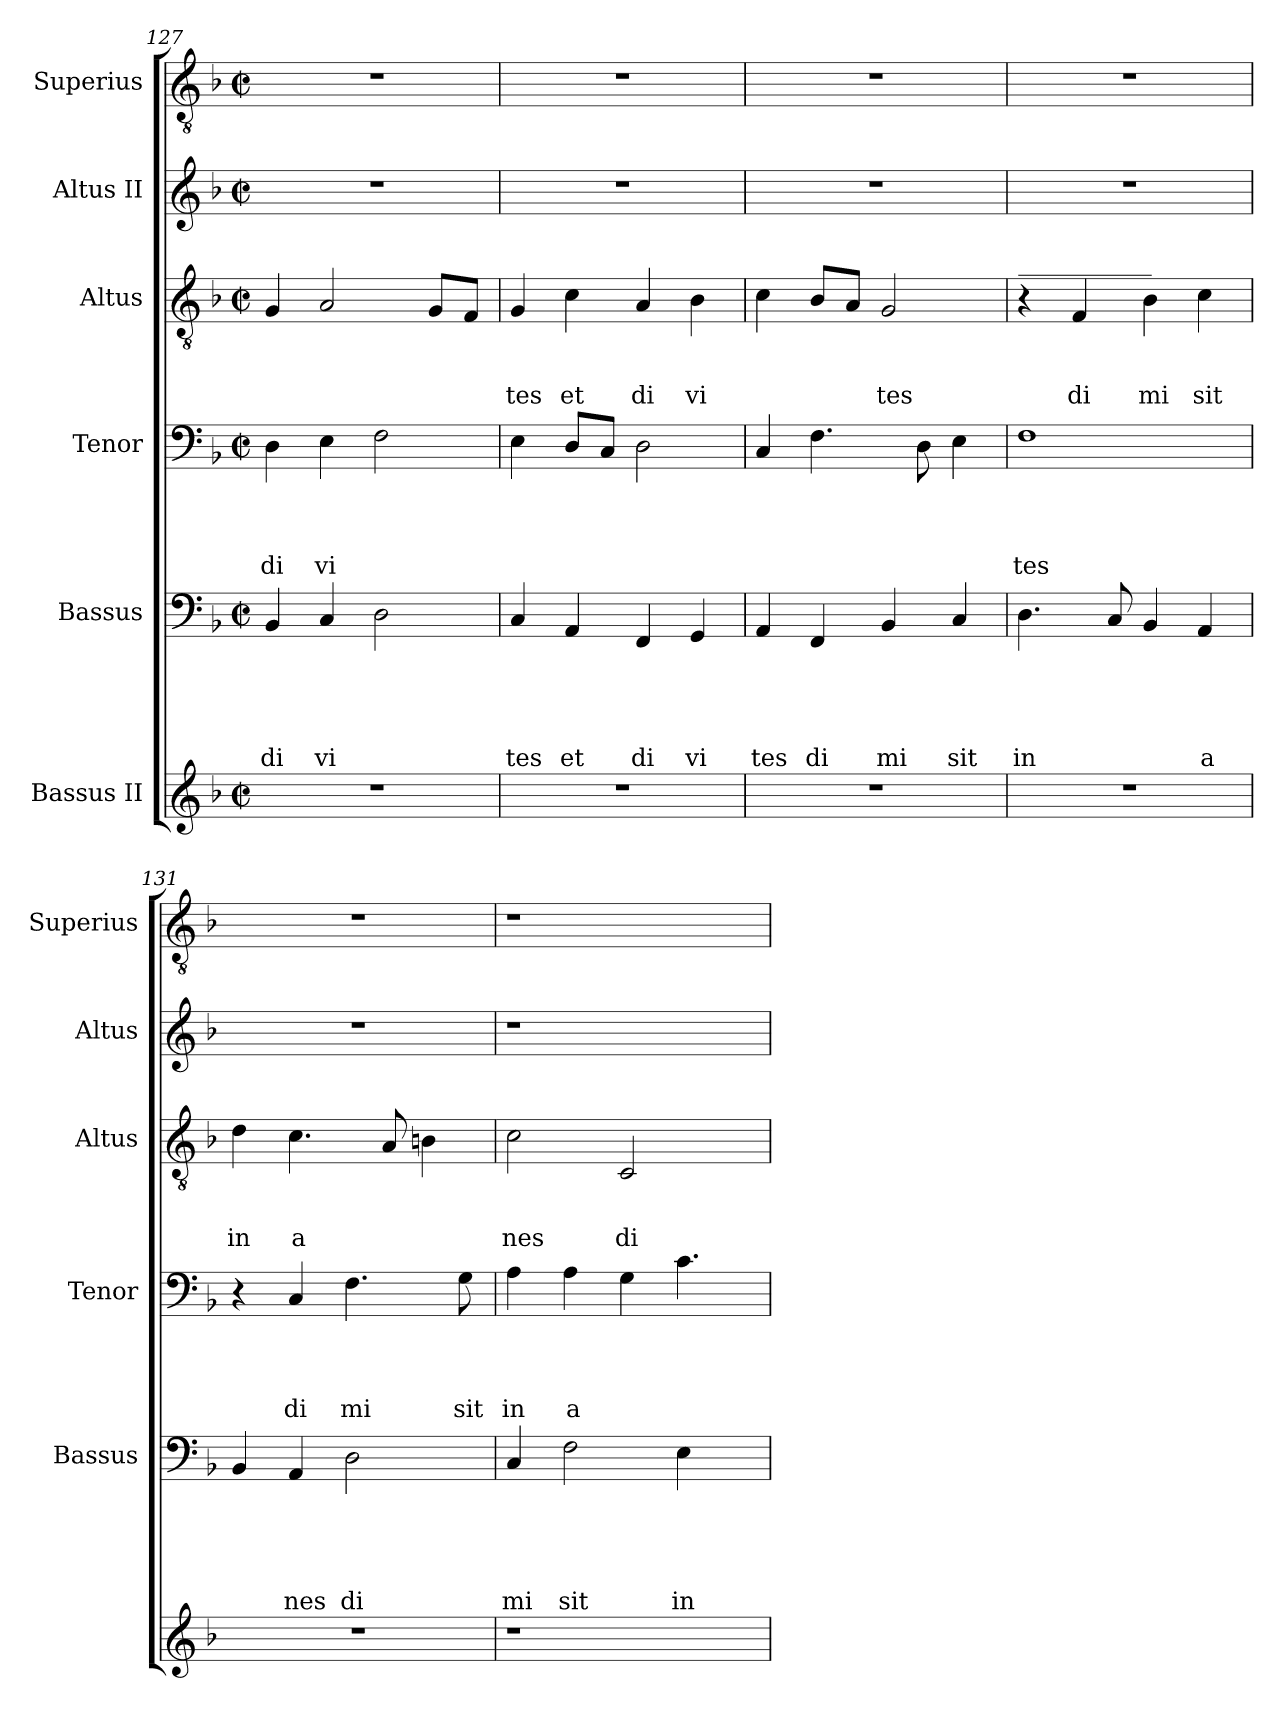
**kern	**kern	**text	**text	**text	**text	**text	**kern	**text	**text	**text	**text	**kern	**text	**text	**text	**kern	**kern
*part6	*part5	*part5	*part5	*part5	*part5	*part5	*part4	*part4	*part4	*part4	*part4	*part3	*part3	*part3	*part3	*part2	*part1
*staff6	*staff5	*staff5	*staff5	*staff5	*staff5	*staff5	*staff4	*staff4	*staff4	*staff4	*staff4	*staff3	*staff3	*staff3	*staff3	*staff2	*staff1
*I"Bassus II	*I"Bassus	*	*	*	*	*	*I"Tenor	*	*	*	*	*I"Altus	*	*	*	*I"Altus II	*I"Superius
*	*I'Bassus	*	*	*	*	*	*I'Tenor	*	*	*	*	*I'Altus	*	*	*	*I'Altus	*I'Superius
*clefG2	*clefF4	*	*	*	*	*	*clefF4	*	*	*	*	*clefGv2	*	*	*	*clefG2	*clefGv2
*k[b-]	*k[b-]	*	*	*	*	*	*k[b-]	*	*	*	*	*k[b-]	*	*	*	*k[b-]	*k[b-]
*F:	*F:	*	*	*	*	*	*F:	*	*	*	*	*F:	*	*	*	*F:	*F:
*M2/2	*M2/2	*	*	*	*	*	*M2/2	*	*	*	*	*M2/2	*	*	*	*M2/2	*M2/2
*met(c|)	*met(c|)	*	*	*	*	*	*met(c|)	*	*	*	*	*met(c|)	*	*	*	*met(c|)	*met(c|)
=127	=127	=127	=127	=127	=127	=127	=127	=127	=127	=127	=127	=127	=127	=127	=127	=127	=127
!	!	!	!	!	!	!LO:LY:b	!	!	!	!	!LO:LY:b	!	!	!	!	!	!
1r	4BB-/	.	.	.	.	di	4D\	.	.	.	di	4G/	.	.	.	1r	1r
!	!	!	!	!	!	!LO:LY:b	!	!	!	!	!LO:LY:b	!	!	!	!	!	!
.	4C/	.	.	.	.	vi	4E\	.	.	.	vi	2A/	.	.	.	.	.
.	2D\	.	.	.	.	.	2F\	.	.	.	.	.	.	.	.	.	.
.	.	.	.	.	.	.	.	.	.	.	.	8G/L	.	.	.	.	.
.	.	.	.	.	.	.	.	.	.	.	.	8F/J	.	.	.	.	.
=128	=128	=128	=128	=128	=128	=128	=128	=128	=128	=128	=128	=128	=128	=128	=128	=128	=128
!	!	!	!	!	!	!LO:LY:b	!	!	!	!	!	!	!	!	!LO:LY:b	!	!
1r	4C/	.	.	.	.	tes	4E\	.	.	.	.	4G/	.	.	tes	1r	1r
!	!	!	!	!	!	!LO:LY:b	!	!	!	!	!	!	!	!	!LO:LY:b	!	!
.	4AA/	.	.	.	.	et	8D/L	.	.	.	.	4c\	.	.	et	.	.
.	.	.	.	.	.	.	8C/J	.	.	.	.	.	.	.	.	.	.
!	!	!	!	!	!	!LO:LY:b	!	!	!	!	!	!	!	!	!LO:LY:b	!	!
.	4FF/	.	.	.	.	di	2D\	.	.	.	.	4A/	.	.	di	.	.
!	!	!	!	!	!	!LO:LY:b	!	!	!	!	!	!	!	!	!LO:LY:b	!	!
.	4GG/	.	.	.	.	vi	.	.	.	.	.	4B-\	.	.	vi	.	.
=129	=129	=129	=129	=129	=129	=129	=129	=129	=129	=129	=129	=129	=129	=129	=129	=129	=129
!	!	!	!	!	!	!LO:LY:b	!	!	!	!	!	!	!	!	!	!	!
1r	4AA/	.	.	.	.	tes	4C/	.	.	.	.	4c\	.	.	.	1r	1r
!	!	!	!	!	!	!LO:LY:b	!	!	!	!	!	!	!	!	!	!	!
.	4FF/	.	.	.	.	di	4.F\	.	.	.	.	8B-/L	.	.	.	.	.
.	.	.	.	.	.	.	.	.	.	.	.	8A/J	.	.	.	.	.
!	!	!	!	!	!	!LO:LY:b	!	!	!	!	!	!	!	!	!LO:LY:b	!	!
.	4BB-/	.	.	.	.	mi	.	.	.	.	.	2G/	.	.	tes	.	.
.	.	.	.	.	.	.	8D\	.	.	.	.	.	.	.	.	.	.
!	!	!	!	!	!	!LO:LY:b	!	!	!	!	!	!	!	!	!	!	!
.	4C/	.	.	.	.	sit	4E\	.	.	.	.	.	.	.	.	.	.
!!LO:LB:g=z
=130	=130	=130	=130	=130	=130	=130	=130	=130	=130	=130	=130	=130	=130	=130	=130	=130	=130
!	!	!	!	!	!	!	!	!	!	!	!	!LO:TX:a:t=___________	!	!	!	!	!
!	!	!	!	!	!	!LO:LY:b	!	!	!	!	!LO:LY:b	!	!	!	!	!	!
1r	4.D\	.	.	.	.	in	1F	.	.	.	tes	4r	.	.	.	1r	1r
!	!	!	!	!	!	!	!	!	!	!	!	!	!	!	!LO:LY:b	!	!
.	.	.	.	.	.	.	.	.	.	.	.	4F/	.	.	di	.	.
.	8C/	.	.	.	.	.	.	.	.	.	.	.	.	.	.	.	.
!	!	!	!	!	!	!	!	!	!	!	!	!	!	!	!LO:LY:b	!	!
.	4BB-/	.	.	.	.	.	.	.	.	.	.	4B-\	.	.	mi	.	.
!	!	!	!	!	!	!LO:LY:b	!	!	!	!	!	!	!	!	!LO:LY:b	!	!
.	4AA/	.	.	.	.	a	.	.	.	.	.	4c\	.	.	sit	.	.
=131	=131	=131	=131	=131	=131	=131	=131	=131	=131	=131	=131	=131	=131	=131	=131	=131	=131
!	!	!	!	!	!	!	!	!	!	!	!	!	!	!	!LO:LY:b	!	!
1r	4BB-/	.	.	.	.	.	4r	.	.	.	.	4d\	.	.	in	1r	1r
!	!	!	!	!	!	!LO:LY:b	!	!	!	!	!LO:LY:b	!	!	!	!LO:LY:b	!	!
.	4AA/	.	.	.	.	nes	4C/	.	.	.	di	4.c\	.	.	a	.	.
!	!	!	!	!	!	!LO:LY:b	!	!	!	!	!LO:LY:b	!	!	!	!	!	!
.	2D\	.	.	.	.	di	4.F\	.	.	.	mi	.	.	.	.	.	.
.	.	.	.	.	.	.	.	.	.	.	.	8A/	.	.	.	.	.
.	.	.	.	.	.	.	.	.	.	.	.	4B\	.	.	.	.	.
!	!	!	!	!	!	!	!	!	!	!	!LO:LY:b	!	!	!	!	!	!
.	.	.	.	.	.	.	8G\	.	.	.	sit	.	.	.	.	.	.
=132	=132	=132	=132	=132	=132	=132	=132	=132	=132	=132	=132	=132	=132	=132	=132	=132	=132
!	!	!	!	!	!	!LO:LY:b	!	!	!	!	!LO:LY:b	!	!	!	!LO:LY:b	!	!
1r	4C/	.	.	.	.	mi	4A\	.	.	.	in	2c\	.	.	nes	1r	1r
!	!	!	!	!	!	!LO:LY:b	!	!	!	!	!LO:LY:b	!	!	!	!	!	!
.	2F\	.	.	.	.	sit	4A\	.	.	.	a	.	.	.	.	.	.
!	!	!	!	!	!	!	!	!	!	!	!	!	!	!	!LO:LY:b	!	!
.	.	.	.	.	.	.	4G\	.	.	.	.	2C/	.	.	di	.	.
!	!	!	!	!	!	!LO:LY:b	!	!	!	!	!	!	!	!	!	!	!
.	4E\	.	.	.	.	in	4.c\	.	.	.	.	.	.	.	.	.	.
8ryy	8ryy	.	.	.	.	.	.	.	.	.	.	8ryy	.	.	.	8ryy	8ryy
=	=	=	=	=	=	=	=	=	=	=	=	=	=	=	=	=	=
*-	*-	*-	*-	*-	*-	*-	*-	*-	*-	*-	*-	*-	*-	*-	*-	*-	*-
